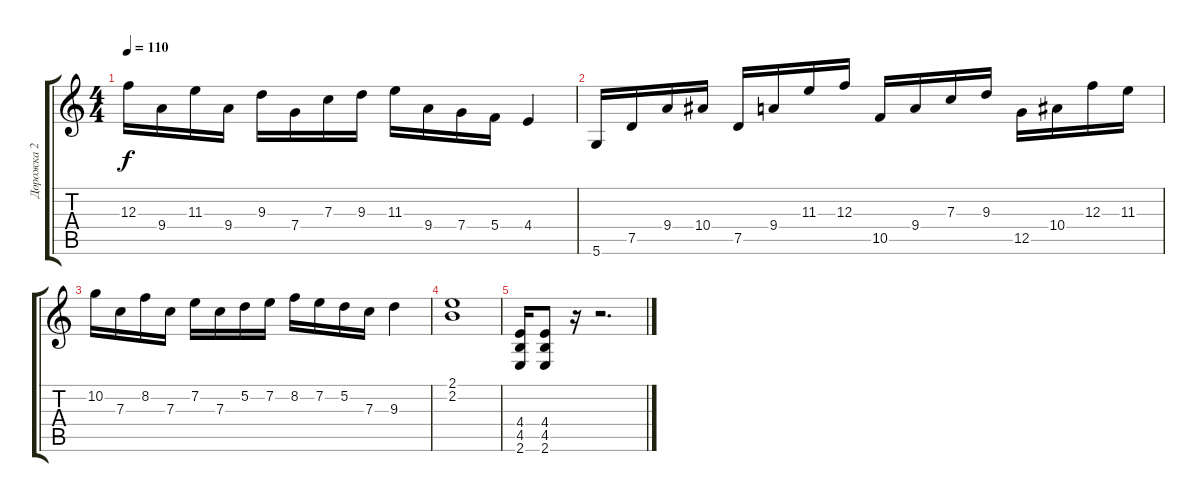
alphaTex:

\track ("Дорожка 2" "Дорожка 2") {instrument distortionguitar}
\staff {score tabs}
\tuning (D4 A3 F3 C3 G2 D2) {hide}
\ts (4 4)
\tempo 110
\clef g2
\ks c
12.3.16{dy f} 9.4.16 11.3.16 9.4.16 9.3.16 7.4.16 7.3.16 9.3.16 11.3.16 9.4.16 7.4.16 5.4.16 4.4.4 |
5.6.16 7.5.16 9.4.16 10.4.16 7.5.16 9.4.16 11.3.16 12.3.16 10.5.16 9.4.16 7.3.16 9.3.16 12.5.16 10.4.16 12.3.16 11.3.16 |
10.2.16 7.3.16 8.2.16 7.3.16 7.2.16 7.3.16 5.2.16 7.2.16 8.2.16 7.2.16 5.2.16 7.3.16 9.3.4 |
(2.1 2.2).1 |
(4.4 4.5 2.6).16 (4.4 4.5 2.6).8 r.16 r.2{d}
